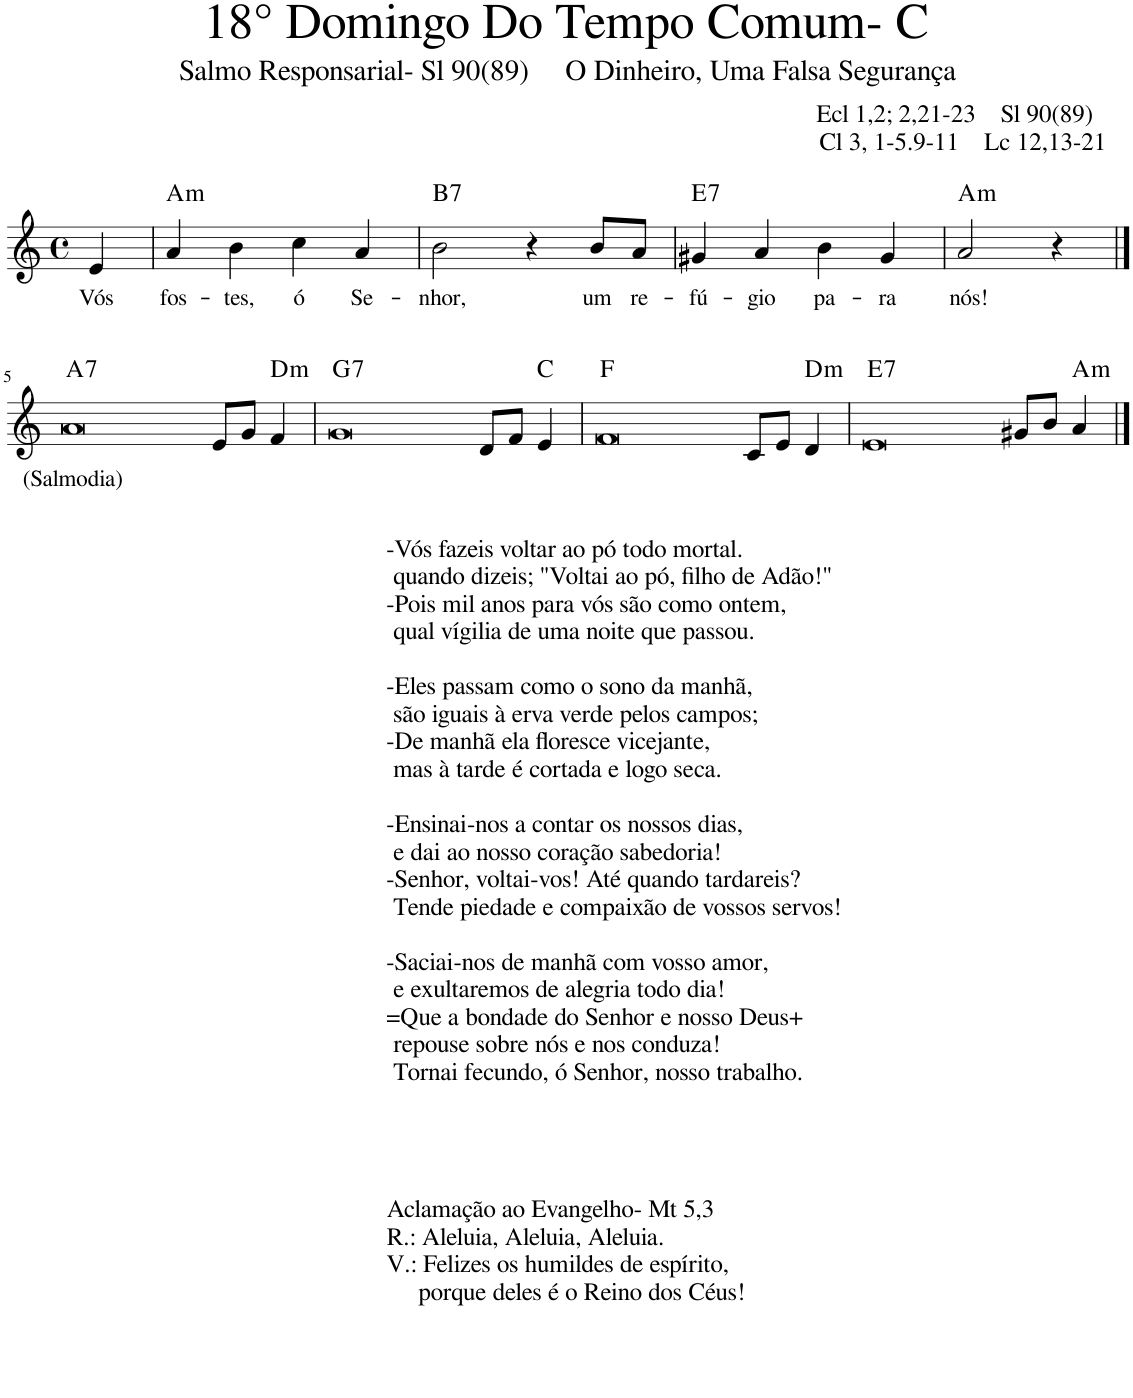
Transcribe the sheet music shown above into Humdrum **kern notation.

**kern	**text	**harte
*part1	*part1	*part1
*staff1	*staff1	*
*I"Voz	*	*
*I'Vo.	*	*
*clefG2	*	*
*k[]	*	*
*M4/4	*	*
*met(c)	*	*
=	=	=
!	!LO:LY:b	!
4e/	Vós	.
=1	=1	=1
!	!LO:LY:b	!LO:H:kt=m
4a/	fos-	A:min
!	!LO:LY:b	!
4b\	-tes,	.
!	!LO:LY:b	!
4cc\	ó	.
!	!LO:LY:b	!
4a/	Se-	.
=2	=2	=2
!	!LO:LY:b	!LO:H:kt=7
2b\	-nhor,	B:7
4r	.	.
!	!LO:LY:b	!
8b/L	um	.
!	!LO:LY:b	!
8a/J	re-	.
=3	=3	=3
!	!LO:LY:b	!LO:H:kt=7
4g#X/	-fú-	E:7
!	!LO:LY:b	!
4a/	-gio	.
!	!LO:LY:b	!
4b\	pa-	.
!	!LO:LY:b	!
4g#/	-ra	.
=4	=4	=4
!	!LO:LY:b	!LO:H:kt=m
2a/	nós!	A:min
4r	.	.
!!LO:LB:g=z
==5	==5	==5
!LO:TX:b:t=-Vós fazeis voltar ao pó todo mortal.	!	!
!LO:TX:b:t=quando dizeis; "Voltai ao pó, filho de Adão!"	!	!
!LO:TX:b:t=-Pois mil anos para vós são como ontem,	!	!
!LO:TX:b:t=qual vígilia de uma noite que passou.	!	!
!LO:TX:b:t=-Eles passam como o sono da manhã,	!	!
!LO:TX:b:t=são iguais à erva verde pelos campos;	!	!
!LO:TX:b:t=-De manhã ela floresce vicejante,	!	!
!LO:TX:b:t=mas à tarde é cortada e logo seca.	!	!
!LO:TX:b:t=-Ensinai-nos a contar os nossos dias,	!	!
!LO:TX:b:t=e dai ao nosso coração sabedoria!	!	!
!LO:TX:b:t=-Senhor, voltai-vos! Até quando tardareis?	!	!
!LO:TX:b:t=Tende piedade e compaixão de vossos servos!	!	!
!LO:TX:b:t=-Saciai-nos de manhã com vosso amor,	!	!
!LO:TX:b:t=e exultaremos de alegria todo dia!	!	!
!LO:TX:b:t==Que a bondade do Senhor e nosso Deus+	!	!
!LO:TX:b:t=repouse sobre nós e nos conduza!	!	!
!LO:TX:b:t=Tornai fecundo, ó Senhor, nosso trabalho.	!	!
!LO:TX:b:t=Aclamação ao Evangelho- Mt 5,3	!	!
!LO:TX:b:t=R.&colon; Aleluia, Aleluia, Aleluia.	!	!
!LO:TX:b:t=V.&colon; Felizes os humildes de espírito,	!	!
!LO:TX:b:t=porque deles é o Reino dos Céus!	!	!
!	!LO:LY:b	!LO:H:kt=7
[1a	(Salmodia)	A:7
1ryy	.	.
8e/L	.	.
8g/J	.	.
!	!	!LO:H:kt=m
4f/	.	D:min
=6	=6	=6
!	!	!LO:H:kt=7
[1g	.	G:7
1a]	.	.
8d/L	.	.
8f/J	.	.
4e/	.	C:maj
=7	=7	=7
[1f	.	F:maj
1g]	.	.
8c/L	.	.
8e/J	.	.
!	!	!LO:H:kt=m
4d/	.	D:min
=8	=8	=8
!	!	!LO:H:kt=7
[1e	.	E:7
1f]	.	.
8g#X/L	.	.
8b/J	.	.
!	!	!LO:H:kt=m
4a/	.	A:min
==9	==9	==9
1e]	.	.
=	=	=
*-	*-	*-
